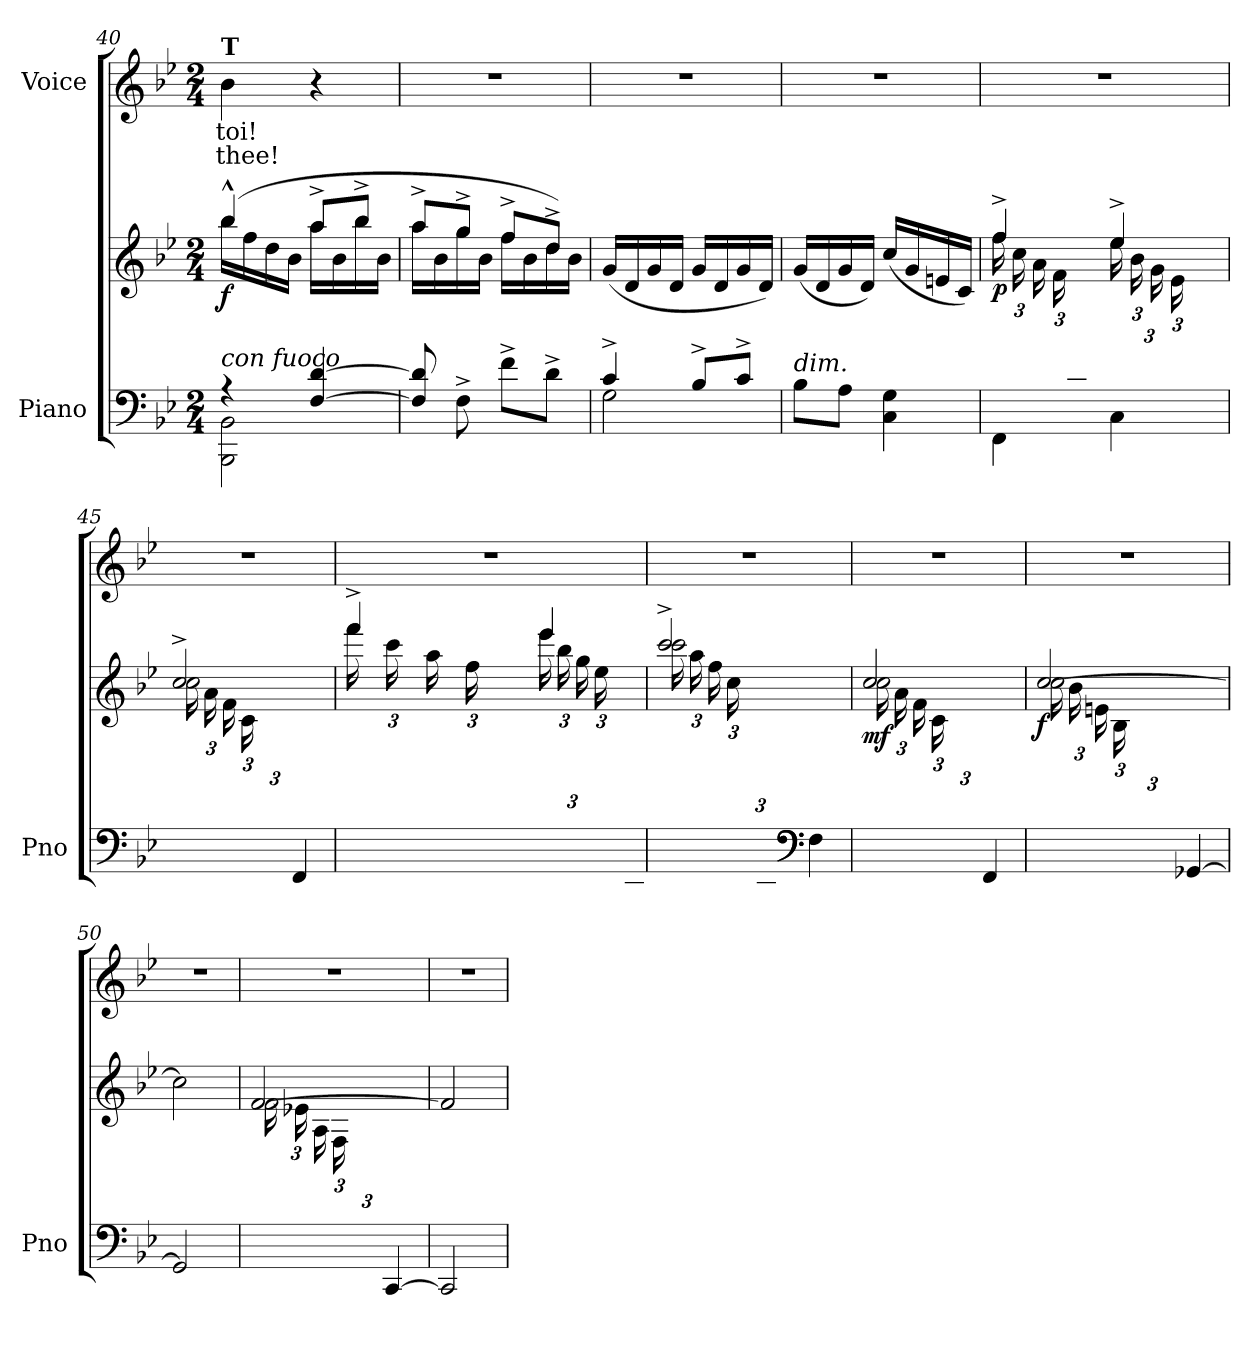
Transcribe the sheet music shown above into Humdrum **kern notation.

**kern	**kern	**dynam	**kern	**text	**text
*part2	*part2	*part2	*part1	*part1	*part1
*staff3	*staff2	*staff2/3	*staff1	*staff1	*staff1
*I"Piano	*	*	*I"Voice	*	*
*I'Pno	*	*	*	*	*
!!LO:LB:g=z
*clefF4	*clefG2	*	*clefG2	*	*
*k[b-e-]	*k[b-e-]	*	*k[b-e-]	*	*
*M2/4	*M2/4	*	*M2/4	*	*
=40	=40	=40	=40	=40	=40
*^	*^	*	*	*	*
!	!	!	!	!	!LO:TX:a:B:t=T	!	!
!LO:TX:a:i:t=con fuoco	!	!	!	!	!	!	!
!	!	!	!	!LO:DY:b	!	!LO:LY:b	!LO:LY:b
4r	2BBB-\ 2BB-\	(>4bb-^^/	16bb-\LL	f	4b-\	toi!	thee!
.	.	.	16ff\	.	.	.	.
.	.	.	16dd\	.	.	.	.
.	.	.	16b-\JJ	.	.	.	.
[4F/ [4d/	.	8aa^/L	16aa\LL	.	4r	.	.
.	.	.	16b-\	.	.	.	.
.	.	8bb-^/J	16bb-\	.	.	.	.
.	.	.	16b-\JJ	.	.	.	.
*v	*v	*	*	*	*	*	*
=41	=41	=41	=41	=41	=41	=41
8F/] 8d/]	8aa^/L	16aa\LL	.	2r	.	.
.	.	16b-\	.	.	.	.
8F^\	8gg^/J	16gg\	.	.	.	.
.	.	16b-\JJ	.	.	.	.
8f^\L	8ff^/L	16ff\LL	.	.	.	.
.	.	16b-\	.	.	.	.
8d^\J	8dd^/J)	16dd\	.	.	.	.
.	.	16b-\JJ	.	.	.	.
=42	=42	=42	=42	=42	=42	=42
*^	*	*	*	*	*	*
!	!	!	!	!LO:DY:b=2	!	!	!
!	!	!	!	!LO:DY:n=1:b=2	!	!	!
!	!	!	!	!LO:DY:n=2:a	!	!	!
*	*	*v	*v	*	*	*	*
4c^/	2G\	(<16g/LL	f other-dynamics p	2r	.	.
.	.	16d/	.	.	.	.
.	.	16g/	.	.	.	.
.	.	16d/JJ	.	.	.	.
8B-^/L	.	16g/LL	.	.	.	.
.	.	16d/	.	.	.	.
8c^/J	.	16g/	.	.	.	.
.	.	16d/JJ)	.	.	.	.
*v	*v	*	*	*	*	*
=43	=43	=43	=43	=43	=43
!LO:TX:a:i:t=dim.	!	!	!	!	!
8B-\L	(<16g/LL	.	2r	.	.
.	16d/	.	.	.	.
8A\J	16g/	.	.	.	.
.	16d/JJ)	.	.	.	.
4C\ 4G\	(<16cc/LL	.	.	.	.
.	16g/	.	.	.	.
.	16en/	.	.	.	.
.	16c/JJ)	.	.	.	.
!!LO:LB:g=z
=44	=44	=44	=44	=44	=44
*^	*^	*	*	*	*
*	*	*	*Xbrackettup	*	*	*	*
!	!	!	!	!LO:DY:b	!	!	!
6ryy	4FF\	(>4ff^/	24ff\LL	p	2r	.	.
.	.	.	24cc\	.	.	.	.
.	.	.	24a\	.	.	.	.
.	.	.	24f\	.	.	.	.
24c/	.	.	12ryy	.	.	.	.
24F/JJ)	.	.	.	.	.	.	.
6ryy	4C\	(>4ee-^/	24ee-\LL	.	.	.	.
.	.	.	24b-\	.	.	.	.
.	.	.	24g\	.	.	.	.
.	.	.	24e-\	.	.	.	.
24G/	.	.	12ryy	.	.	.	.
24C/JJ)	.	.	.	.	.	.	.
=45	=45	=45	=45	=45	=45	=45	=45
!	!	!	!LO:N:head=open	!	!	!	!
6ryy	2ryy	(>2cc^/	24cc\LL	.	2r	.	.
.	.	.	24a\	.	.	.	.
.	.	.	24f\	.	.	.	.
.	.	.	24c\	.	.	.	.
24A/	.	.	3ryy	.	.	.	.
24C/JJ	.	.	.	.	.	.	.
4FF/)	.	.	.	.	.	.	.
=46	=46	=46	=46	=46	=46	=46	=46
6ryy	4ryy	(>4fff^/	24fff\LL	.	2r	.	.
.	.	.	24ccc\	.	.	.	.
.	.	.	24aa\	.	.	.	.
.	.	.	24ff\	.	.	.	.
*clefG2	*	*	*	*	*	*	*
24cc/	.	.	12ryy	.	.	.	.
24f/JJ)	.	.	.	.	.	.	.
6ryy	4ryy	(>4eee-/	24eee-\LL	.	.	.	.
.	.	.	24bb-\	.	.	.	.
.	.	.	24gg\	.	.	.	.
.	.	.	24ee-\	.	.	.	.
24g/	.	.	12ryy	.	.	.	.
24c/JJ)	.	.	.	.	.	.	.
!!LO:LB:g=z
=47	=47	=47	=47	=47	=47	=47	=47
!	!	!	!LO:N:head=open	!	!	!	!
6ryy	4rcyy	(>2ccc^/	24ccc\LL	.	2r	.	.
.	.	.	24aa\	.	.	.	.
.	.	.	24ff\	.	.	.	.
.	.	.	24cc\	.	.	.	.
24a/	.	.	3ryy	.	.	.	.
24c/JJ	.	.	.	.	.	.	.
*clefF4	*	*	*	*	*	*	*
4F\)	4rEEyy	.	.	.	.	.	.
=48	=48	=48	=48	=48	=48	=48	=48
!	!	!	!LO:N:head=open	!LO:DY:b	!	!	!
6ryy	2ryy	(>2cc/	24cc\LL	mf	2r	.	.
.	.	.	24a\	.	.	.	.
.	.	.	24f\	.	.	.	.
.	.	.	24c\	.	.	.	.
24A/	.	.	3ryy	.	.	.	.
24C/JJ	.	.	.	.	.	.	.
4FF/)	.	.	.	.	.	.	.
=49	=49	=49	=49	=49	=49	=49	=49
!	!	!	!LO:N:head=open	!LO:DY:b	!	!	!
6ryy	2ryy	(>[2cc/	24cc\LL	f	2r	.	.
.	.	.	24b-\	.	.	.	.
.	.	.	24en\	.	.	.	.
.	.	.	24B-\	.	.	.	.
24G-X/	.	.	3ryy	.	.	.	.
24D-X/JJ	.	.	.	.	.	.	.
[4GG-X/)	.	.	.	.	.	.	.
*v	*v	*	*	*	*	*	*
*	*v	*v	*	*	*	*
=50	=50	=50	=50	=50	=50
2GG-/]	2cc\]	.	2r	.	.
!!LO:PB:g=z
=51	=51	=51	=51	=51	=51
*^	*^	*	*	*	*
!	!	!	!LO:N:head=open	!	!	!	!
6ryy	2ryy	(>[2f/	24f\LL	.	2r	.	.
.	.	.	24e-X\	.	.	.	.
.	.	.	24A\	.	.	.	.
.	.	.	24F\	.	.	.	.
24C/	.	.	3ryy	.	.	.	.
24FF/JJ	.	.	.	.	.	.	.
[4CC/)	.	.	.	.	.	.	.
*v	*v	*	*	*	*	*	*
*	*v	*v	*	*	*	*
=52	=52	=52	=52	=52	=52
2CC/]	2f/]	.	2r	.	.
=	=	=	=	=	=
*-	*-	*-	*-	*-	*-
